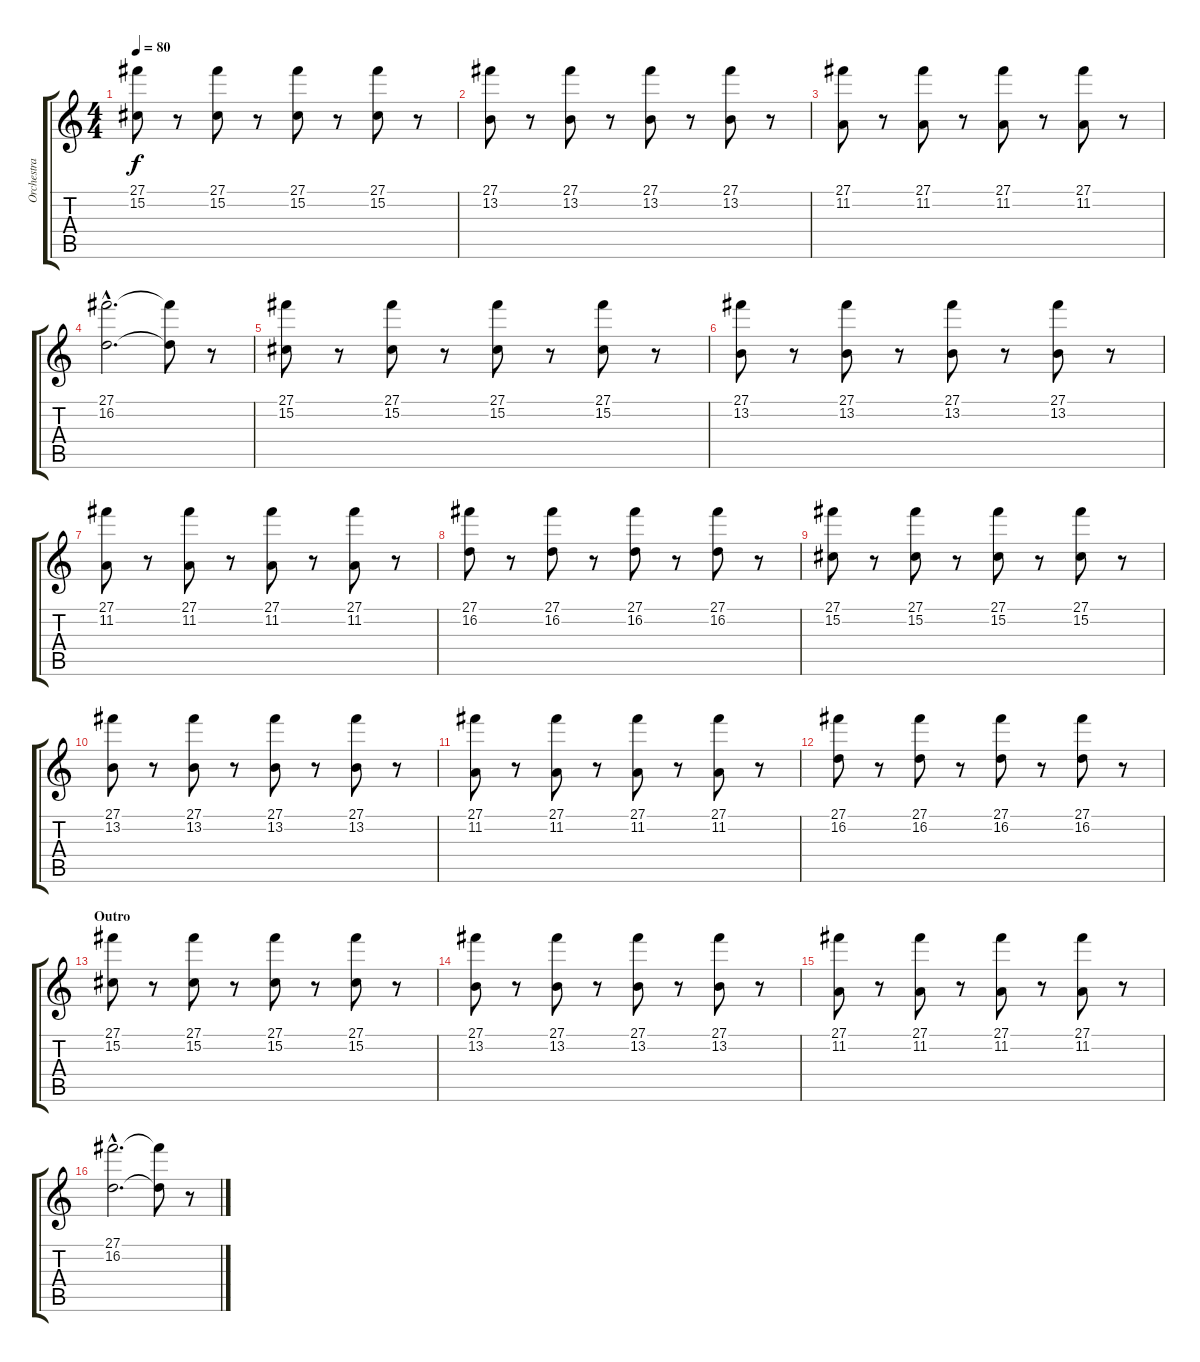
\track ("Orchestra" "Orchestra") {instrument stringensemble1}
\staff {score tabs}
\tuning (Eb4 Bb3 Gb3 Db3 Ab2 Eb2) {hide}
\ts (4 4)
\tempo 80
\clef g2
\ks c
(27.1 15.2).8{dy f} r.8 (27.1 15.2).8 r.8 (27.1 15.2).8 r.8 (27.1 15.2).8 r.8 |
(27.1 13.2).8 r.8 (27.1 13.2).8 r.8 (27.1 13.2).8 r.8 (27.1 13.2).8 r.8 |
(27.1 11.2).8 r.8 (27.1 11.2).8 r.8 (27.1 11.2).8 r.8 (27.1 11.2).8 r.8 |
(27.1{hac} 16.2{hac}).2{d} (27.1{t} 16.2{t}).8 r.8 |
(27.1 15.2).8 r.8 (27.1 15.2).8 r.8 (27.1 15.2).8 r.8 (27.1 15.2).8 r.8 |
(27.1 13.2).8 r.8 (27.1 13.2).8 r.8 (27.1 13.2).8 r.8 (27.1 13.2).8 r.8 |
(27.1 11.2).8 r.8 (27.1 11.2).8 r.8 (27.1 11.2).8 r.8 (27.1 11.2).8 r.8 |
(27.1 16.2).8 r.8 (27.1 16.2).8 r.8 (27.1 16.2).8 r.8 (27.1 16.2).8 r.8 |
(27.1 15.2).8 r.8 (27.1 15.2).8 r.8 (27.1 15.2).8 r.8 (27.1 15.2).8 r.8 |
(27.1 13.2).8 r.8 (27.1 13.2).8 r.8 (27.1 13.2).8 r.8 (27.1 13.2).8 r.8 |
(27.1 11.2).8 r.8 (27.1 11.2).8 r.8 (27.1 11.2).8 r.8 (27.1 11.2).8 r.8 |
(27.1 16.2).8 r.8 (27.1 16.2).8 r.8 (27.1 16.2).8 r.8 (27.1 16.2).8 r.8 |
\section ("" "Outro")
(27.1 15.2).8{volume 6} r.8 (27.1 15.2).8 r.8 (27.1 15.2).8 r.8 (27.1 15.2).8 r.8 |
(27.1 13.2).8 r.8 (27.1 13.2).8 r.8 (27.1 13.2).8 r.8 (27.1 13.2).8 r.8 |
(27.1 11.2).8 r.8 (27.1 11.2).8 r.8 (27.1 11.2).8 r.8 (27.1 11.2).8 r.8 |
(27.1{hac} 16.2{hac}).2{d} (27.1{t} 16.2{t}).8 r.8
